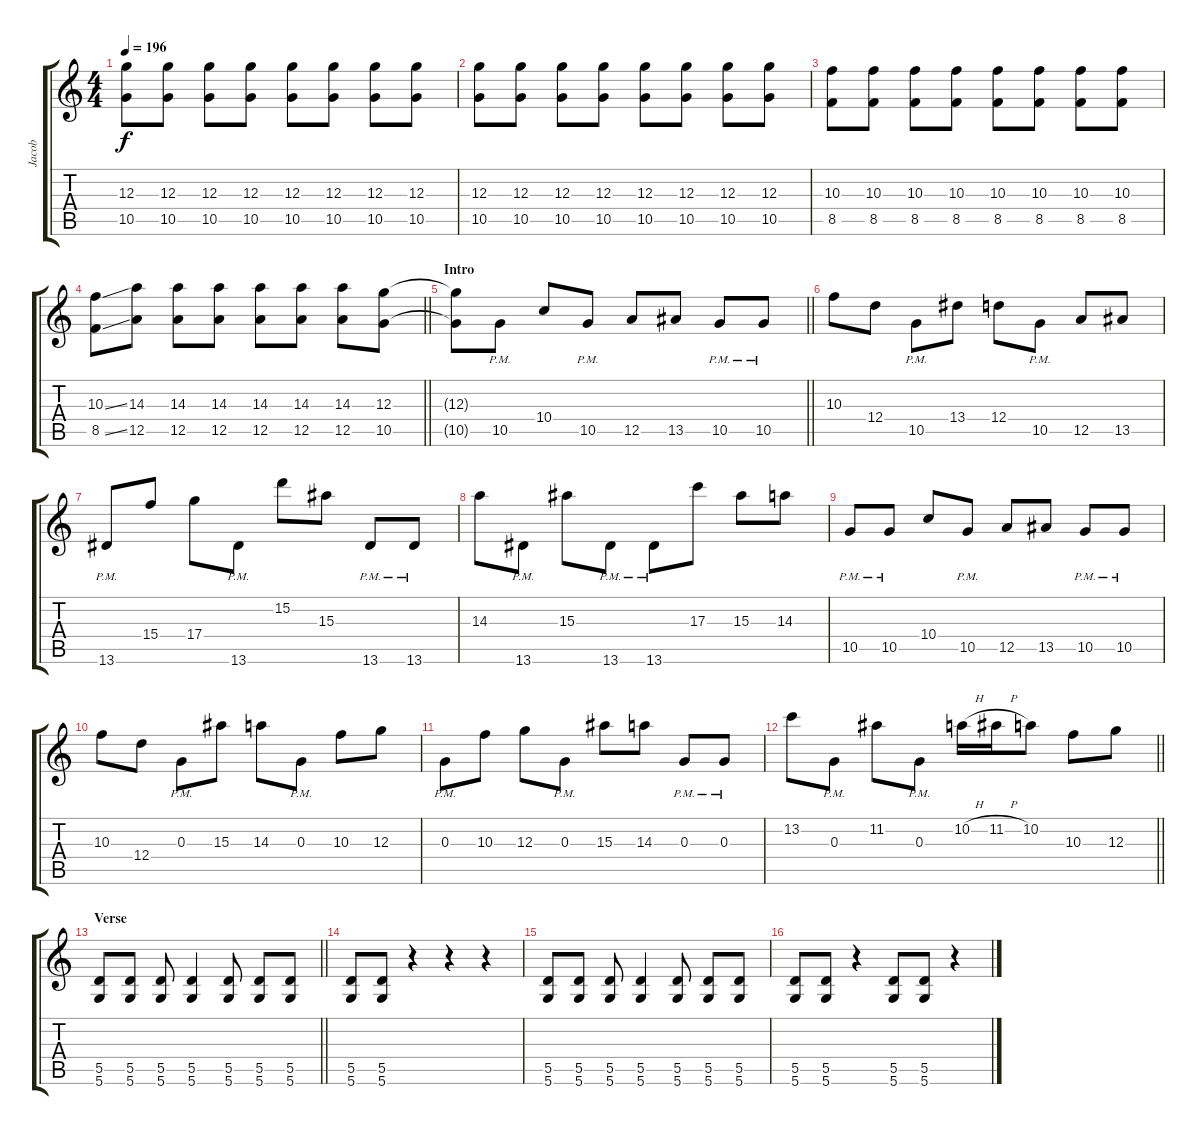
\track ("Jacob" "Jacob") {instrument distortionguitar}
\staff {score tabs}
\tuning (E4 B3 G3 D3 A2 D2) {hide}
\ts (4 4)
\tempo 196
\clef g2
\ks c
(12.3 10.5).8{dy f} (12.3 10.5).8 (12.3 10.5).8 (12.3 10.5).8 (12.3 10.5).8 (12.3 10.5).8 (12.3 10.5).8 (12.3 10.5).8 |
(12.3 10.5).8 (12.3 10.5).8 (12.3 10.5).8 (12.3 10.5).8 (12.3 10.5).8 (12.3 10.5).8 (12.3 10.5).8 (12.3 10.5).8 |
(10.3 8.5).8 (10.3 8.5).8 (10.3 8.5).8 (10.3 8.5).8 (10.3 8.5).8 (10.3 8.5).8 (10.3 8.5).8 (10.3 8.5).8 |
\barLineRight lightlight
(10.3{ss} 8.5{ss}).8 (14.3 12.5).8 (14.3 12.5).8 (14.3 12.5).8 (14.3 12.5).8 (14.3 12.5).8 (14.3 12.5).8 (12.3 10.5).8 |
\section ("" "Intro")
\barLineRight lightlight
(12.3{t} 10.5{t}).8 10.5{pm}.8 10.4.8 10.5{pm}.8 12.5.8 13.5.8 10.5{pm}.8 10.5{pm}.8 |
10.3.8 12.4.8 10.5{pm}.8 13.4.8 12.4.8 10.5{pm}.8 12.5.8 13.5.8 |
13.6{pm}.8 15.4.8 17.4.8 13.6{pm}.8 15.2.8 15.3.8 13.6{pm}.8 13.6{pm}.8 |
14.3.8 13.6{pm}.8 15.3.8 13.6{pm}.8 13.6{pm}.8 17.3.8 15.3.8 14.3.8 |
10.5{pm}.8 10.5{pm}.8 10.4.8 10.5{pm}.8 12.5.8 13.5.8 10.5{pm}.8 10.5{pm}.8 |
10.3.8 12.4.8 0.3{pm}.8 15.3.8 14.3.8 0.3{pm}.8 10.3.8 12.3.8 |
0.3{pm}.8 10.3.8 12.3.8 0.3{pm}.8 15.3.8 14.3.8 0.3{pm}.8 0.3{pm}.8 |
\barLineRight lightlight
13.2.8 0.3{pm}.8 11.2.8 0.3{pm}.8 10.2{h}.16 11.2{h}.16 10.2.8 10.3.8 12.3.8 |
\section ("" "Verse")
\barLineRight lightlight
(5.5 5.6).8 (5.5 5.6).8 (5.5 5.6).8 (5.5 5.6).4 (5.5 5.6).8 (5.5 5.6).8 (5.5 5.6).8 |
(5.5 5.6).8 (5.5 5.6).8 r.4 r.4 r.4 |
(5.5 5.6).8 (5.5 5.6).8 (5.5 5.6).8 (5.5 5.6).4 (5.5 5.6).8 (5.5 5.6).8 (5.5 5.6).8 |
(5.5 5.6).8 (5.5 5.6).8 r.4 (5.5 5.6).8 (5.5 5.6).8 r.4
